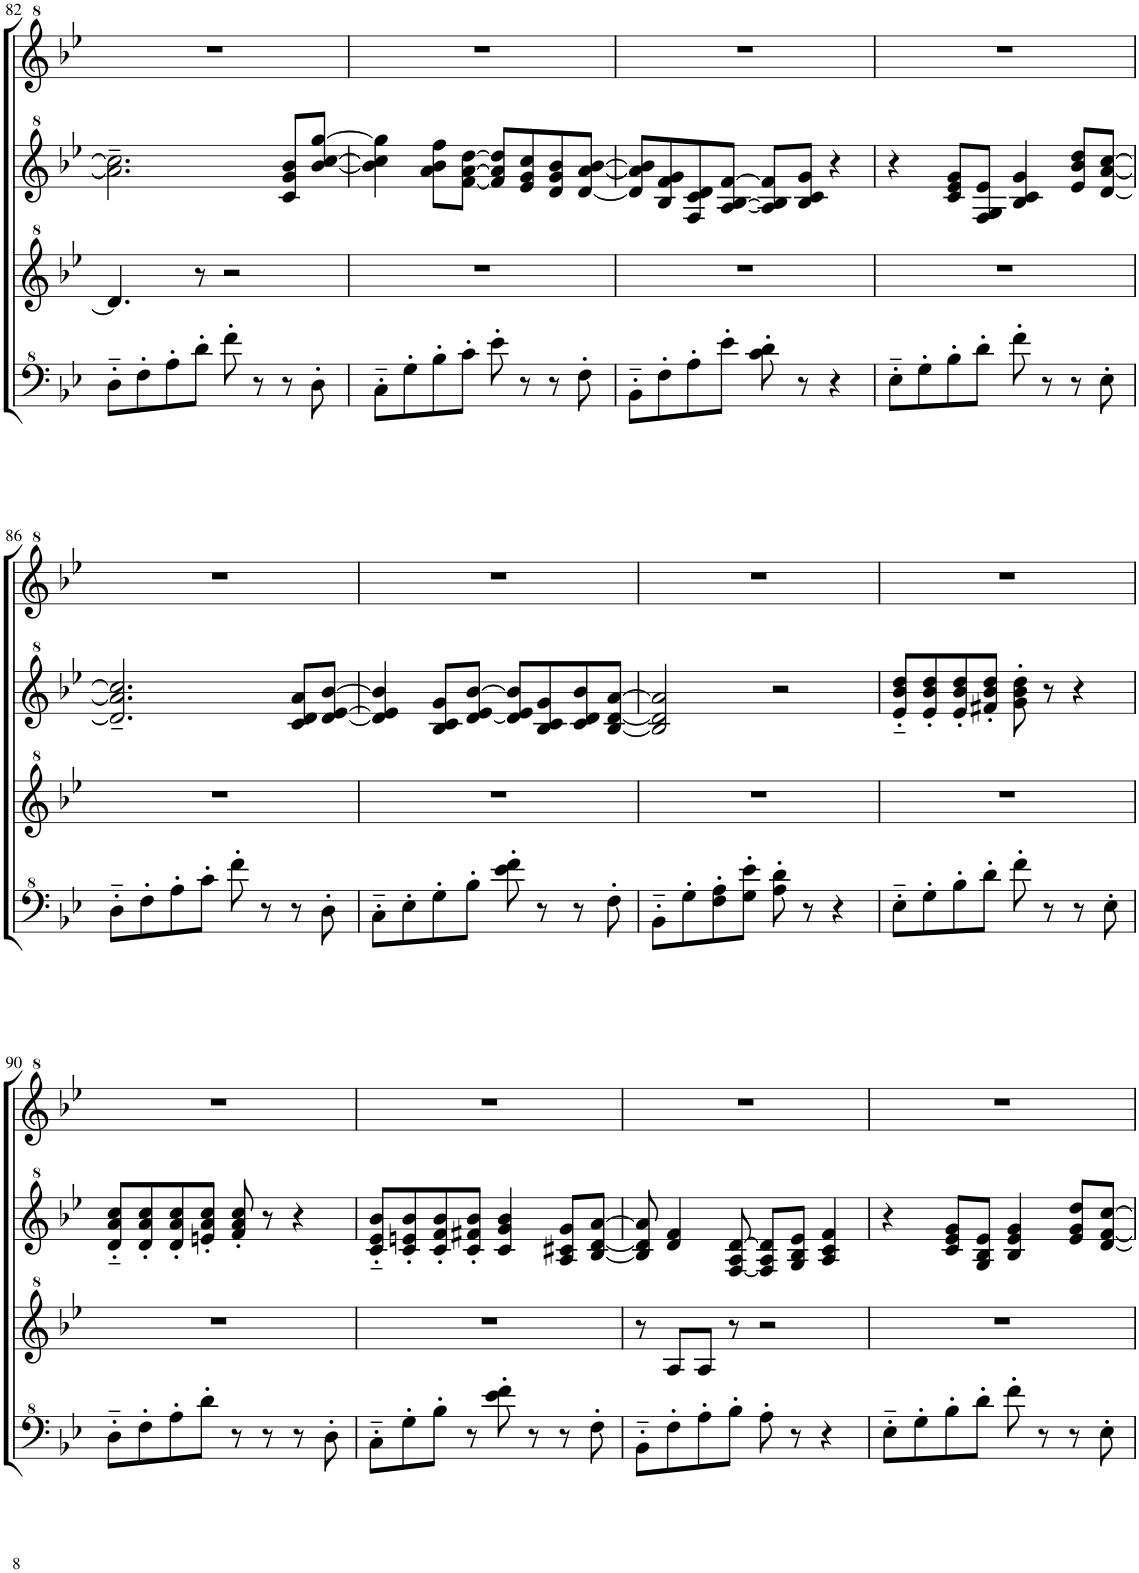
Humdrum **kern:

**kern	**kern	**kern	**kern
*part1	*part1	*part1	*part1
*staff4	*staff3	*staff2	*staff1
*I"Model III	*	*	*
!!LO:PB:g=z
*clefF^4	*clefG^2	*clefG^2	*clefG^2
*k[b-e-]	*k[b-e-]	*k[b-e-]	*k[b-e-]
*M4/4	*M4/4	*M4/4	*M4/4
=82	=82	=82	=82
8d'~\L	4.dd/]	2.aa\]~ 2.ccc\]~	1r
8f'\	.	.	.
8a'\	.	.	.
8dd'\J	8r	.	.
8ff'\	2r	.	.
8r	.	.	.
8r	.	8cc/ 8gg/ 8bb-/L	.
8d'\	.	[8bb-/ [8ccc/ [8ggg/J	.
=83	=83	=83	=83
8c'~\L	1r	4bb-\] 4ccc\] 4ggg\]	1r
8g'\	.	.	.
8b-'\	.	8aa\ 8bb-\ 8fff\L	.
8cc'\J	.	[8ff\ [8aa\ [8ddd\J	.
8ee-'\	.	8ff/] 8aa/] 8ddd/]L	.
8r	.	8ee-/ 8gg/ 8ccc/	.
8r	.	8dd/ 8gg/ 8bb-/	.
8f'\	.	[8dd/ [8aa/ [8bb-/J	.
=84	=84	=84	=84
8B-'~\L	1r	8dd/] 8aa/] 8bb-/]L	1r
8f'\	.	8b-/ 8ff/ 8gg/	.
8a'\	.	8f/ 8cc/ 8dd/	.
8ee-'\J	.	[8a/ [8b-/ [8ff/J	.
8cc\' 8dd\'	.	8a/] 8b-/] 8ff/]L	.
8r	.	8b-/ 8cc/ 8gg/J	.
4r	.	4r	.
=85	=85	=85	=85
8e-'~\L	1r	4r	1r
8g'\	.	.	.
8b-'\	.	8cc/ 8ee-/ 8gg/L	.
8dd'\J	.	8f/ 8g/ 8ee-/J	.
8ff'\	.	4b-/ 4cc/ 4gg/	.
8r	.	.	.
8r	.	8ee-/ 8bb-/ 8ddd/L	.
8e-'\	.	[8dd/ [8aa/ [8ccc/J	.
!!LO:LB:g=z
=86	=86	=86	=86
8d'~\L	1r	2.dd/]~ 2.aa/]~ 2.ccc/]~	1r
8f'\	.	.	.
8a'\	.	.	.
8cc'\J	.	.	.
8ff'\	.	.	.
8r	.	.	.
8r	.	8cc/ 8dd/ 8aa/L	.
8d'\	.	[8dd/ [8ee-/ [8bb-/J	.
=87	=87	=87	=87
8c'~\L	1r	4dd/] 4ee-/] 4bb-/]	1r
8e-'\	.	.	.
8g'\	.	8b-/ 8cc/ 8gg/L	.
8b-'\J	.	[8dd/ 8ee-/ [8bb-/J	.
8ee-\' 8ff\'	.	8dd/] 8ee-/ 8bb-/]L	.
8r	.	8b-/ 8cc/ 8gg/	.
8r	.	8cc/ 8dd/ 8bb-/	.
8f'\	.	[8b-/ [8dd/ [8aa/J	.
=88	=88	=88	=88
8B-'~\L	1r	2b-/] 2dd/] 2aa/]	1r
8g'\	.	.	.
8f\' 8a\'	.	.	.
8g\' 8ee-\'J	.	.	.
8a\' 8dd\'	.	2r	.
8r	.	.	.
4r	.	.	.
=89	=89	=89	=89
8e-'~\L	1r	8ee-/'~ 8bb-/'~ 8ddd/'~L	1r
8g'\	.	8ee-/' 8bb-/' 8ddd/'	.
8b-'\	.	8ee-/' 8bb-/' 8ddd/'	.
8dd'\J	.	8ff#X/' 8bb-/' 8ddd/'J	.
8ff'\	.	8gg\' 8bb-\' 8ddd\'	.
8r	.	8r	.
8r	.	4r	.
8e-'\	.	.	.
!!LO:LB:g=z
=90	=90	=90	=90
8d'~\L	1r	8dd/'~ 8aa/'~ 8ccc/'~L	1r
8f'\	.	8dd/' 8aa/' 8ccc/'	.
8a'\	.	8dd/' 8aa/' 8ccc/'	.
8dd'\J	.	8een/' 8aa/' 8ccc/'J	.
8r	.	8ff/' 8aa/' 8ccc/'	.
8r	.	8r	.
8r	.	4r	.
8d'\	.	.	.
=91	=91	=91	=91
8c'~\L	1r	8cc/'~ 8ee-/'~ 8bb-/'~L	1r
8g'\	.	8cc/' 8een/' 8bb-/'	.
8b-'\J	.	8cc/' 8ff/' 8bb-/'	.
8r	.	8cc/' 8ff#X/' 8bb-/'J	.
8ee-\' 8ff\'	.	4cc/ 4gg/ 4bb-/	.
8r	.	.	.
8r	.	8a/ 8cc#X/ 8gg/L	.
8f'\	.	[8b-/ [8dd/ [8aa/J	.
=92	=92	=92	=92
8B-'~\L	8r	8b-/] 8dd/] 8aa/]	1r
8f'\	8a/L	4dd/ 4ff/	.
8a'\	8a/J	.	.
8b-'\J	8r	[8f/ 8a/ [8dd/	.
8a'\	2r	8f/] 8a/ 8dd/]L	.
8r	.	8g/ 8b-/ 8ee-/J	.
4r	.	4a/ 4cc/ 4ff/	.
=93	=93	=93	=93
8e-'~\L	1r	4r	1r
8g'\	.	.	.
8b-'\	.	8cc/ 8ee-/ 8gg/L	.
8dd'\J	.	8g/ 8b-/ 8ee-/J	.
8ff'\	.	4b-/ 4ee-/ 4gg/	.
8r	.	.	.
8r	.	8ee-/ 8gg/ 8ddd/L	.
8e-'\	.	[8dd/ [8ff/ [8ccc/J	.
=	=	=	=
*-	*-	*-	*-
